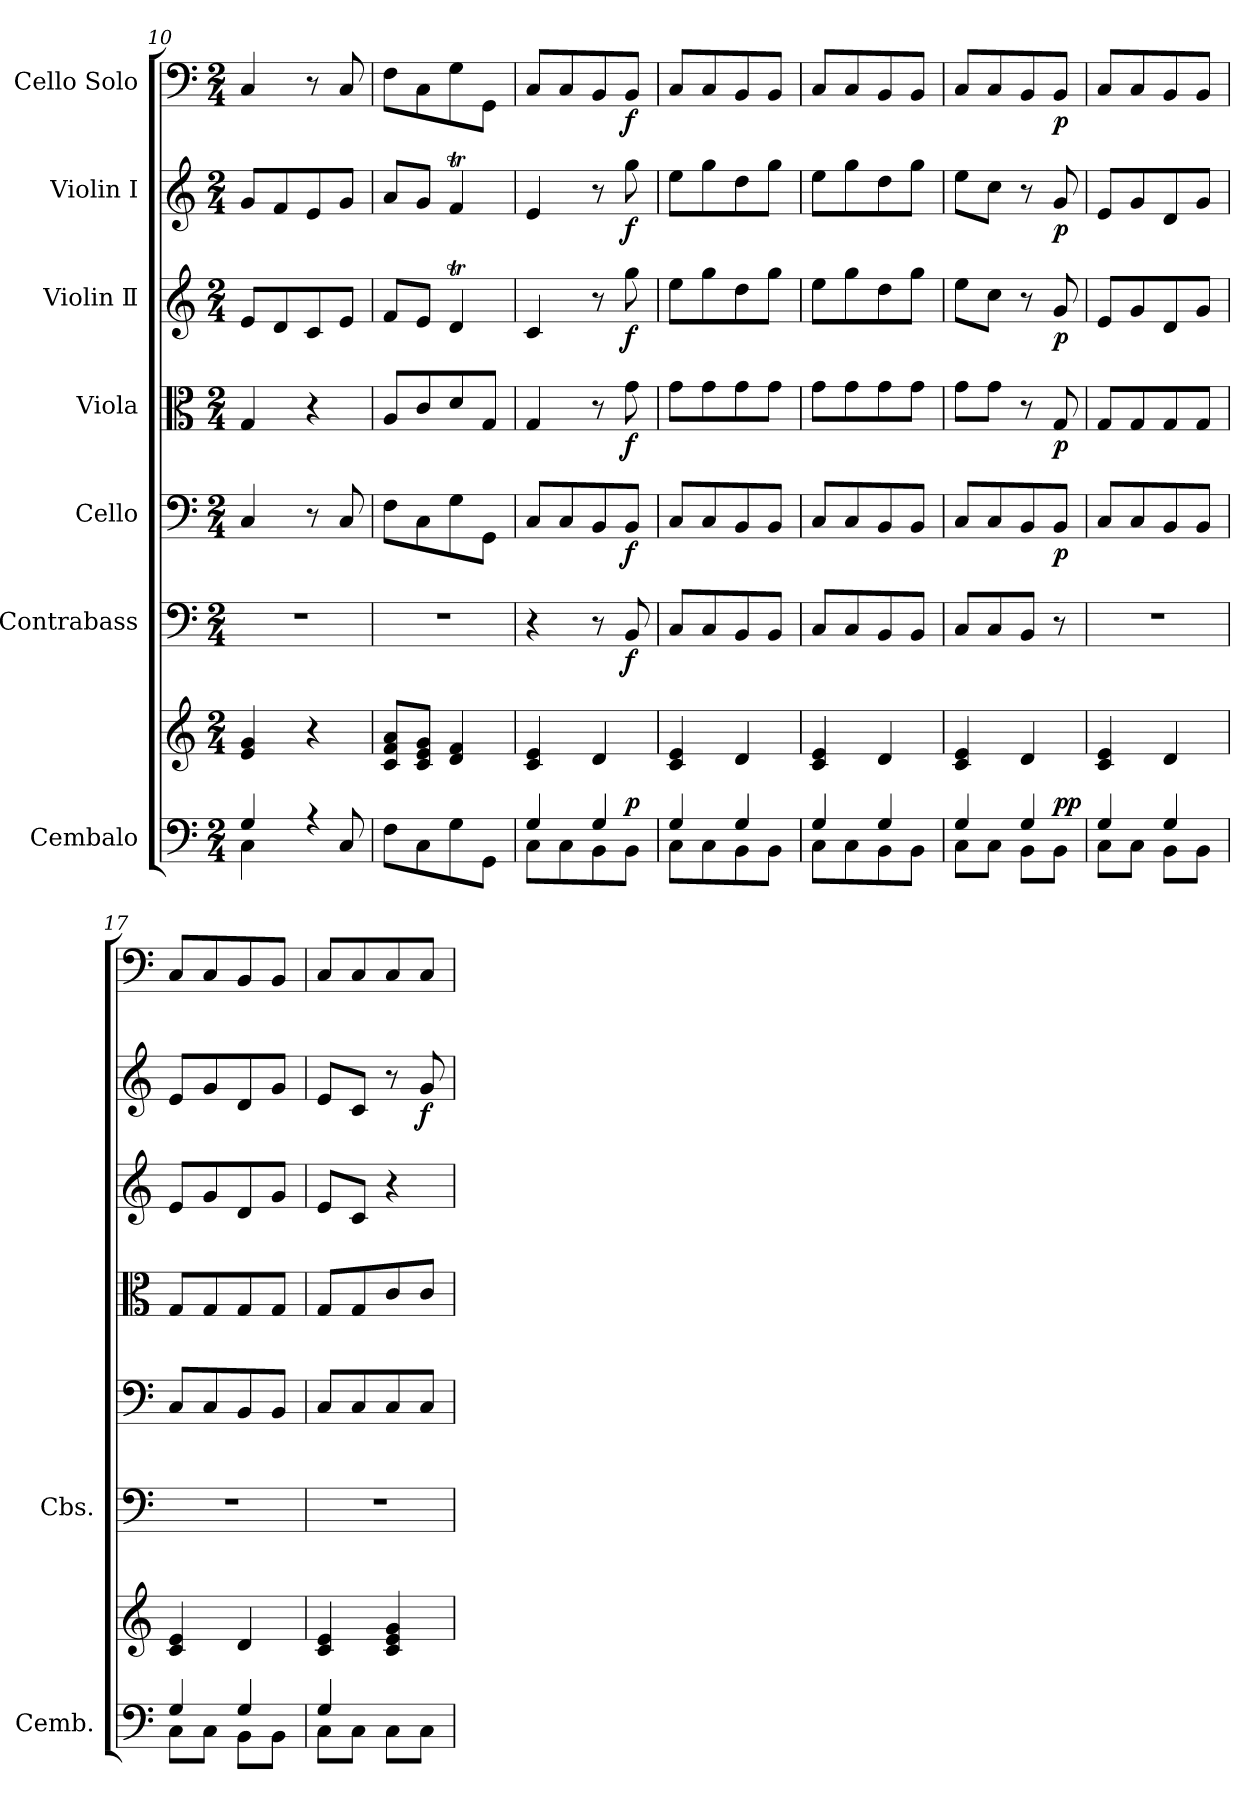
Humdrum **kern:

**kern	**kern	**dynam	**kern	**dynam	**kern	**dynam	**kern	**dynam	**kern	**dynam	**kern	**dynam	**kern	**dynam
*part7	*part7	*part7	*part6	*part6	*part5	*part5	*part4	*part4	*part3	*part3	*part2	*part2	*part1	*part1
*staff8	*staff7	*staff7/8	*staff6	*staff6	*staff5	*staff5	*staff4	*staff4	*staff3	*staff3	*staff2	*staff2	*staff1	*staff1
*I"Cembalo	*	*	*I"Contrabass	*	*I"Cello	*	*I"Viola	*	*I"Violin Ⅱ	*	*I"Violin Ⅰ	*	*I"Cello Solo	*
*I'Cemb.	*	*	*I'Cbs.	*	*	*	*	*	*	*	*	*	*	*
*clefF4	*clefG2	*	*clefF4	*	*clefF4	*	*clefC3	*	*clefG2	*	*clefG2	*	*clefF4	*
*	*	*	*ITrd7c12	*	*	*	*	*	*	*	*	*	*	*
*k[]	*k[]	*	*k[]	*	*k[]	*	*k[]	*	*k[]	*	*k[]	*	*k[]	*
*M2/4	*M2/4	*	*M2/4	*	*M2/4	*	*M2/4	*	*M2/4	*	*M2/4	*	*M2/4	*
=10	=10	=10	=10	=10	=10	=10	=10	=10	=10	=10	=10	=10	=10	=10
*^	*	*	*	*	*	*	*	*	*	*	*	*	*	*
4G/	4C\	4e/ 4g/	.	2r	.	4C/	.	4G/	.	8e/L	.	8g/L	.	4C/	.
.	.	.	.	.	.	.	.	.	.	8d/	.	8f/	.	.	.
4r	8ryy	4r	.	.	.	8r	.	4r	.	8c/	.	8e/	.	8r	.
.	8C/	.	.	.	.	8C/	.	.	.	8e/J	.	8g/J	.	8C/	.
*v	*v	*	*	*	*	*	*	*	*	*	*	*	*	*	*
=11	=11	=11	=11	=11	=11	=11	=11	=11	=11	=11	=11	=11	=11	=11
8F\L	8c/ 8f/ 8a/L	.	2r	.	8F\L	.	8A/L	.	8f/L	.	8a/L	.	8F\L	.
8C\	8c/ 8e/ 8g/J	.	.	.	8C\	.	8c/	.	8e/J	.	8g/J	.	8C\	.
8G\	4d/ 4f/	.	.	.	8G\	.	8d/	.	4dT/	.	4fT/	.	8G\	.
8GG\J	.	.	.	.	8GG\J	.	8G/J	.	.	.	.	.	8GG\J	.
=12	=12	=12	=12	=12	=12	=12	=12	=12	=12	=12	=12	=12	=12	=12
*^	*	*	*	*	*	*	*	*	*	*	*	*	*	*
4G/	8C\L	4c/ 4e/	.	4r	.	8C/L	.	4G/	.	4c/	.	4e/	.	8C/L	.
.	8C\	.	.	.	.	8C/	.	.	.	.	.	.	.	8C/	.
4G/	8BB\	4d/	.	8r	.	8BB/	.	8r	.	8r	.	8r	.	8BB/	.
!	!	!	!LO:DY:a=2	!	!LO:DY:b	!	!LO:DY:b	!	!LO:DY:b	!	!LO:DY:b	!	!LO:DY:b	!	!LO:DY:b
.	8BB\J	.	p	8BBB/	f	8BB/J	f	8g\	f	8gg\	f	8gg\	f	8BB/J	f
=13	=13	=13	=13	=13	=13	=13	=13	=13	=13	=13	=13	=13	=13	=13	=13
4G/	8C\L	4c/ 4e/	.	8CC/L	.	8C/L	.	8g\L	.	8ee\L	.	8ee\L	.	8C/L	.
.	8C\	.	.	8CC/	.	8C/	.	8g\	.	8gg\	.	8gg\	.	8C/	.
4G/	8BB\	4d/	.	8BBB/	.	8BB/	.	8g\	.	8dd\	.	8dd\	.	8BB/	.
.	8BB\J	.	.	8BBB/J	.	8BB/J	.	8g\J	.	8gg\J	.	8gg\J	.	8BB/J	.
!!LO:LB:g=z
=14	=14	=14	=14	=14	=14	=14	=14	=14	=14	=14	=14	=14	=14	=14	=14
4G/	8C\L	4c/ 4e/	.	8CC/L	.	8C/L	.	8g\L	.	8ee\L	.	8ee\L	.	8C/L	.
.	8C\	.	.	8CC/	.	8C/	.	8g\	.	8gg\	.	8gg\	.	8C/	.
4G/	8BB\	4d/	.	8BBB/	.	8BB/	.	8g\	.	8dd\	.	8dd\	.	8BB/	.
.	8BB\J	.	.	8BBB/J	.	8BB/J	.	8g\J	.	8gg\J	.	8gg\J	.	8BB/J	.
=15	=15	=15	=15	=15	=15	=15	=15	=15	=15	=15	=15	=15	=15	=15	=15
4G/	8C\L	4c/ 4e/	.	8CC/L	.	8C/L	.	8g\L	.	8ee\L	.	8ee\L	.	8C/L	.
.	8C\J	.	.	8CC/	.	8C/	.	8g\J	.	8cc\J	.	8cc\J	.	8C/	.
4G/	8BB\L	4d/	.	8BBB/J	.	8BB/	.	8r	.	8r	.	8r	.	8BB/	.
!	!	!	!LO:DY:a=2	!	!	!	!LO:DY:b	!	!LO:DY:b	!	!LO:DY:b	!	!LO:DY:b	!	!LO:DY:b
.	8BB\J	.	pp	8r	.	8BB/J	p	8G/	p	8g/	p	8g/	p	8BB/J	p
=16	=16	=16	=16	=16	=16	=16	=16	=16	=16	=16	=16	=16	=16	=16	=16
4G/	8C\L	4c/ 4e/	.	2r	.	8C/L	.	8G/L	.	8e/L	.	8e/L	.	8C/L	.
.	8C\J	.	.	.	.	8C/	.	8G/	.	8g/	.	8g/	.	8C/	.
4G/	8BB\L	4d/	.	.	.	8BB/	.	8G/	.	8d/	.	8d/	.	8BB/	.
.	8BB\J	.	.	.	.	8BB/J	.	8G/J	.	8g/J	.	8g/J	.	8BB/J	.
=17	=17	=17	=17	=17	=17	=17	=17	=17	=17	=17	=17	=17	=17	=17	=17
4G/	8C\L	4c/ 4e/	.	2r	.	8C/L	.	8G/L	.	8e/L	.	8e/L	.	8C/L	.
.	8C\J	.	.	.	.	8C/	.	8G/	.	8g/	.	8g/	.	8C/	.
4G/	8BB\L	4d/	.	.	.	8BB/	.	8G/	.	8d/	.	8d/	.	8BB/	.
.	8BB\J	.	.	.	.	8BB/J	.	8G/J	.	8g/J	.	8g/J	.	8BB/J	.
=18	=18	=18	=18	=18	=18	=18	=18	=18	=18	=18	=18	=18	=18	=18	=18
4G/	8C\L	4c/ 4e/	.	2r	.	8C/L	.	8G/L	.	8e/L	.	8e/L	.	8C/L	.
.	8C\J	.	.	.	.	8C/	.	8G/	.	8c/J	.	8c/J	.	8C/	.
4ryy	8C\L	4c/ 4e/ 4g/	.	.	.	8C/	.	8c/	.	4r	.	8r	.	8C/	.
!	!	!	!	!	!	!	!	!	!	!	!	!	!LO:DY:b	!	!
.	8C\J	.	.	.	.	8C/J	.	8c/J	.	.	.	8g/	f	8C/J	.
*v	*v	*	*	*	*	*	*	*	*	*	*	*	*	*	*
=	=	=	=	=	=	=	=	=	=	=	=	=	=	=
*-	*-	*-	*-	*-	*-	*-	*-	*-	*-	*-	*-	*-	*-	*-
